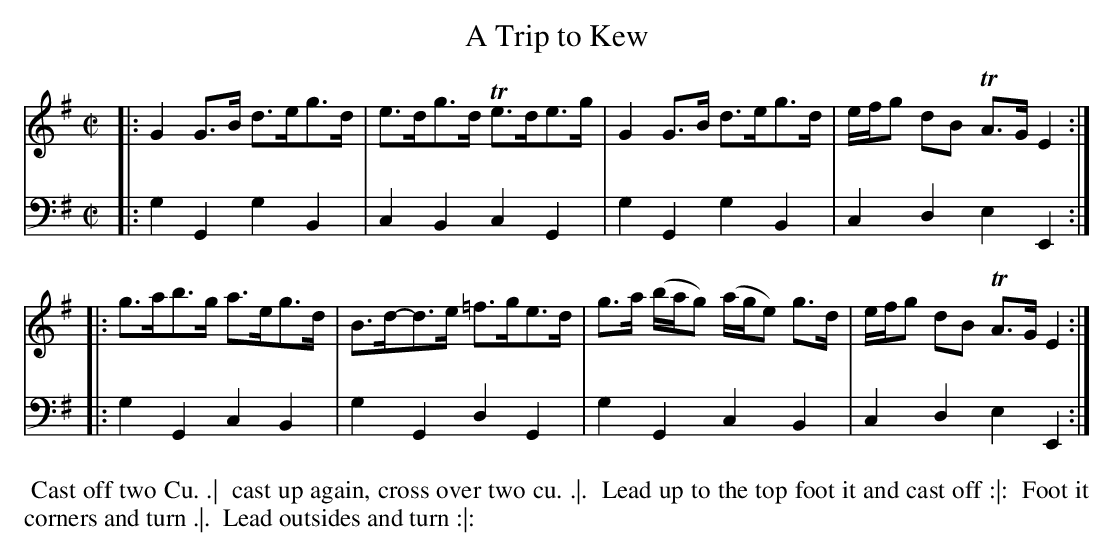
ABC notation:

X:1
T: A Trip to Kew
M: C|
L: 1/8
K: G
V: 1
|: G2G>B d>eg>d | e>dg>d Te>de>g | G2G>B d>eg>d | e/f/g dB TA>G E2 :|
|: g>ab>g a>eg>d | B>d-d>e =f>ge>d | g>a (b/a/g) (a/g/e) g>d | e/f/g dB TA>G E2 :|
V: 2 clef=bass middle=d
|: g2G2 g2B2 | c2B2 c2G2 | g2G2 g2B2 | c2d2 e2E2 :|
|: g2G2 c2B2 | g2G2 d2G2 | g2G2 c2B2 | c2d2 e2E2 :|
